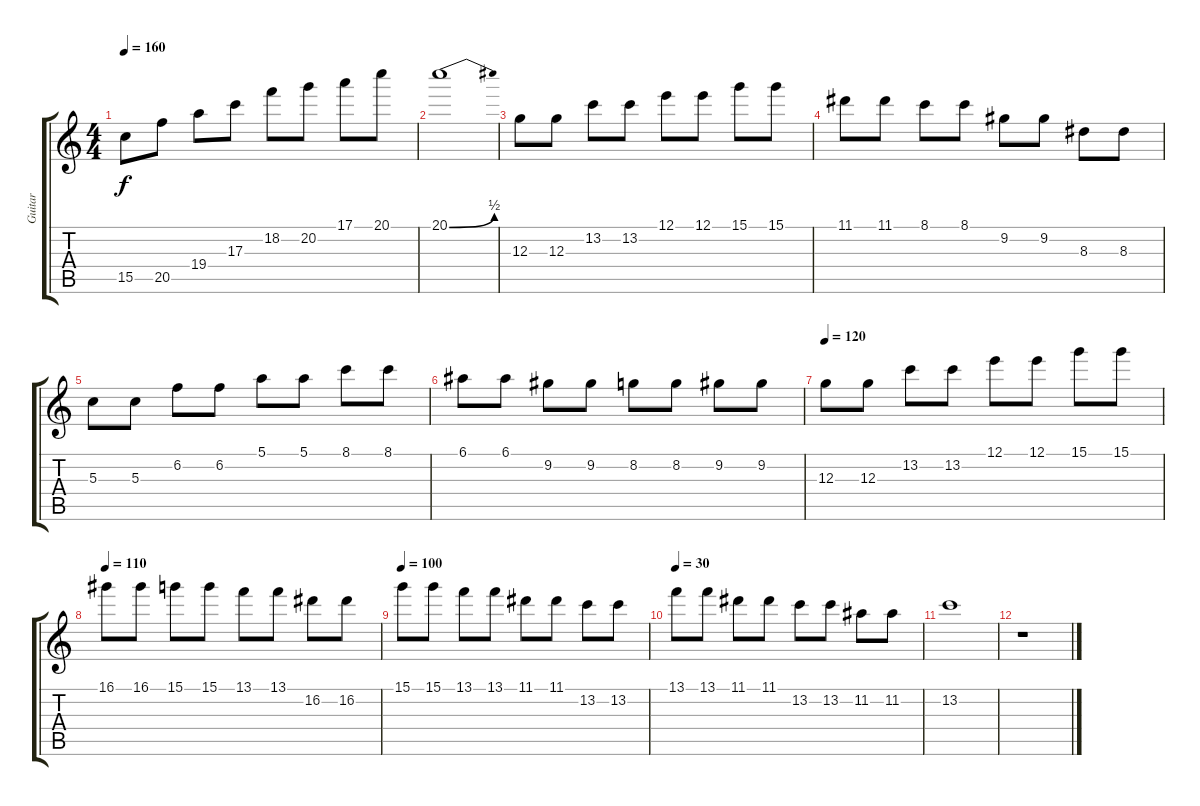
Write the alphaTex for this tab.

\track ("Guitar" "Guitar") {instrument distortionguitar}
\staff {score tabs}
\tuning (E4 B3 G3 D3 A2 E2) {hide}
\ts (4 4)
\tempo 160
\clef g2
\ks c
15.5.8{dy f} 20.5.8 19.4.8 17.3.8 18.2.8 20.2.8 17.1.8 20.1.8 |
20.1{be (bend 0 0 60 2)}.1 |
12.3.8 12.3.8 13.2.8 13.2.8 12.1.8 12.1.8 15.1.8 15.1.8 |
11.1.8 11.1.8 8.1.8 8.1.8 9.2.8 9.2.8 8.3.8 8.3.8 |
5.3.8 5.3.8 6.2.8 6.2.8 5.1.8 5.1.8 8.1.8 8.1.8 |
6.1.8 6.1.8 9.2.8 9.2.8 8.2.8 8.2.8 9.2.8 9.2.8 |
\tempo 120
12.3.8 12.3.8 13.2.8 13.2.8 12.1.8 12.1.8 15.1.8 15.1.8 |
\tempo 110
16.1.8 16.1.8 15.1.8 15.1.8 13.1.8 13.1.8 16.2.8 16.2.8 |
\tempo 100
15.1.8 15.1.8 13.1.8 13.1.8 11.1.8 11.1.8 13.2.8 13.2.8 |
\tempo 30
13.1.8 13.1.8 11.1.8 11.1.8 13.2.8 13.2.8 11.2.8 11.2.8 |
13.2.1 |
r.1
